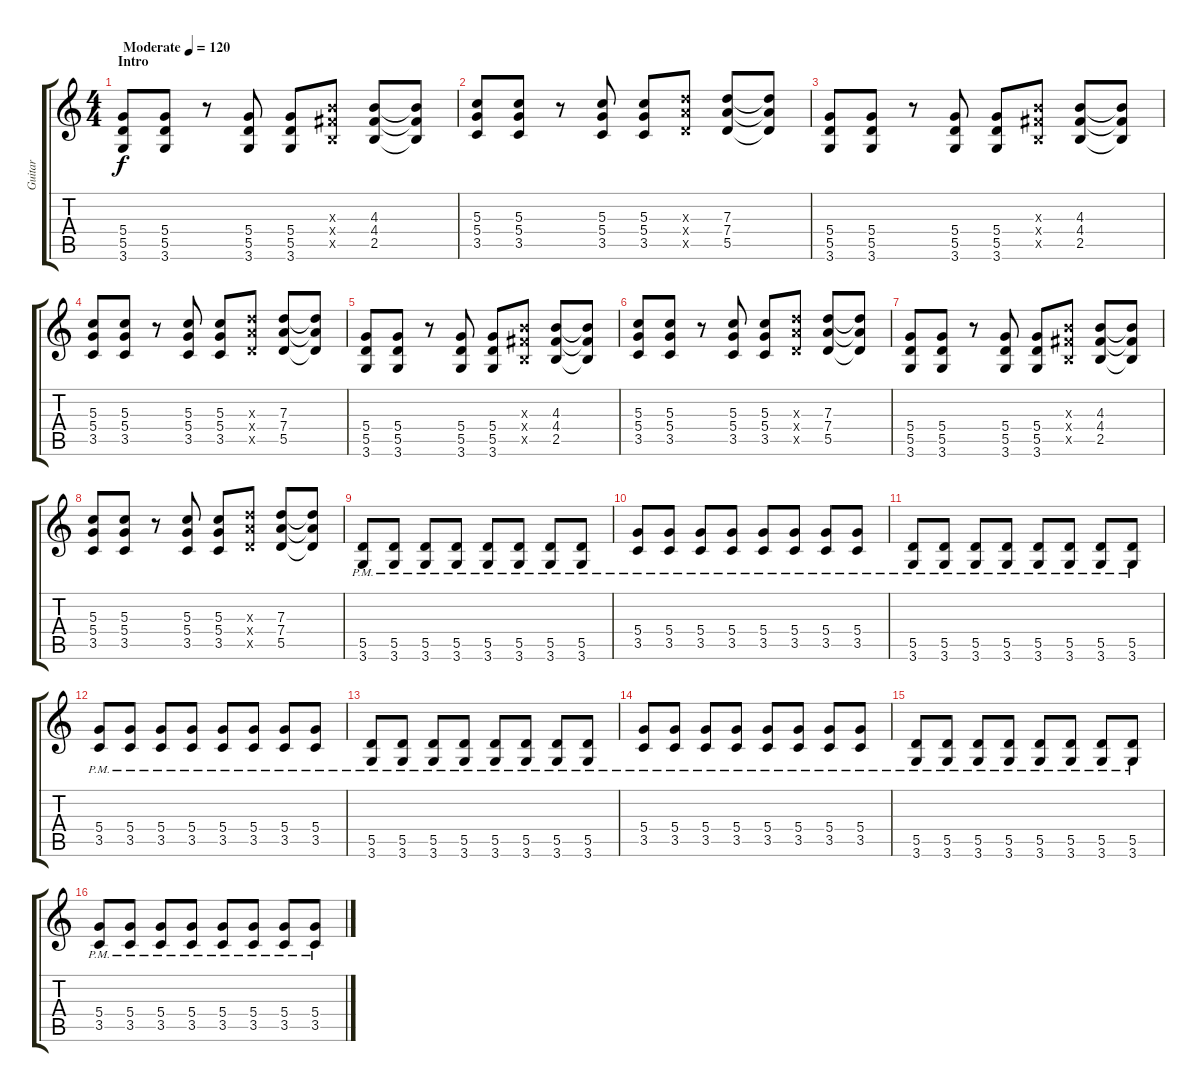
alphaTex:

\track ("Guitar" "Guitar") {instrument distortionguitar}
\staff {score tabs}
\tuning (E4 B3 G3 D3 A2 E2) {hide}
\ts (4 4)
\section ("" "Intro")
\tempo (120 "Moderate")
\clef g2
\ks c
(5.4 5.5 3.6).8{dy f instrument distortionguitar} (5.4 5.5 3.6).8 r.8 (5.4 5.5 3.6).8 (5.4 5.5 3.6).8 (4.3{x} 4.4{x} 2.5{x}).8 (4.3 4.4 2.5).8 (4.3{t} 4.4{t} 2.5{t}).8 |
(5.3 5.4 3.5).8 (5.3 5.4 3.5).8 r.8 (5.3 5.4 3.5).8 (5.3 5.4 3.5).8 (7.3{x} 7.4{x} 5.5{x}).8 (7.3 7.4 5.5).8 (7.3{t} 7.4{t} 5.5{t}).8 |
(5.4 5.5 3.6).8 (5.4 5.5 3.6).8 r.8 (5.4 5.5 3.6).8 (5.4 5.5 3.6).8 (4.3{x} 4.4{x} 2.5{x}).8 (4.3 4.4 2.5).8 (4.3{t} 4.4{t} 2.5{t}).8 |
(5.3 5.4 3.5).8 (5.3 5.4 3.5).8 r.8 (5.3 5.4 3.5).8 (5.3 5.4 3.5).8 (7.3{x} 7.4{x} 5.5{x}).8 (7.3 7.4 5.5).8 (7.3{t} 7.4{t} 5.5{t}).8 |
(5.4 5.5 3.6).8 (5.4 5.5 3.6).8 r.8 (5.4 5.5 3.6).8 (5.4 5.5 3.6).8 (4.3{x} 4.4{x} 2.5{x}).8 (4.3 4.4 2.5).8 (4.3{t} 4.4{t} 2.5{t}).8 |
(5.3 5.4 3.5).8 (5.3 5.4 3.5).8 r.8 (5.3 5.4 3.5).8 (5.3 5.4 3.5).8 (7.3{x} 7.4{x} 5.5{x}).8 (7.3 7.4 5.5).8 (7.3{t} 7.4{t} 5.5{t}).8 |
(5.4 5.5 3.6).8 (5.4 5.5 3.6).8 r.8 (5.4 5.5 3.6).8 (5.4 5.5 3.6).8 (4.3{x} 4.4{x} 2.5{x}).8 (4.3 4.4 2.5).8 (4.3{t} 4.4{t} 2.5{t}).8 |
(5.3 5.4 3.5).8 (5.3 5.4 3.5).8 r.8 (5.3 5.4 3.5).8 (5.3 5.4 3.5).8 (7.3{x} 7.4{x} 5.5{x}).8 (7.3 7.4 5.5).8 (7.3{t} 7.4{t} 5.5{t}).8 |
(5.5{pm} 3.6{pm}).8 (5.5{pm} 3.6{pm}).8 (5.5{pm} 3.6{pm}).8 (5.5{pm} 3.6{pm}).8 (5.5{pm} 3.6{pm}).8 (5.5{pm} 3.6{pm}).8 (5.5{pm} 3.6{pm}).8 (5.5{pm} 3.6{pm}).8 |
(5.4{pm} 3.5{pm}).8 (5.4{pm} 3.5{pm}).8 (5.4{pm} 3.5{pm}).8 (5.4{pm} 3.5{pm}).8 (5.4{pm} 3.5{pm}).8 (5.4{pm} 3.5{pm}).8 (5.4{pm} 3.5{pm}).8 (5.4{pm} 3.5{pm}).8 |
(5.5{pm} 3.6{pm}).8 (5.5{pm} 3.6{pm}).8 (5.5{pm} 3.6{pm}).8 (5.5{pm} 3.6{pm}).8 (5.5{pm} 3.6{pm}).8 (5.5{pm} 3.6{pm}).8 (5.5{pm} 3.6{pm}).8 (5.5{pm} 3.6{pm}).8 |
(5.4{pm} 3.5{pm}).8 (5.4{pm} 3.5{pm}).8 (5.4{pm} 3.5{pm}).8 (5.4{pm} 3.5{pm}).8 (5.4{pm} 3.5{pm}).8 (5.4{pm} 3.5{pm}).8 (5.4{pm} 3.5{pm}).8 (5.4{pm} 3.5{pm}).8 |
(5.5{pm} 3.6{pm}).8 (5.5{pm} 3.6{pm}).8 (5.5{pm} 3.6{pm}).8 (5.5{pm} 3.6{pm}).8 (5.5{pm} 3.6{pm}).8 (5.5{pm} 3.6{pm}).8 (5.5{pm} 3.6{pm}).8 (5.5{pm} 3.6{pm}).8 |
(5.4{pm} 3.5{pm}).8 (5.4{pm} 3.5{pm}).8 (5.4{pm} 3.5{pm}).8 (5.4{pm} 3.5{pm}).8 (5.4{pm} 3.5{pm}).8 (5.4{pm} 3.5{pm}).8 (5.4{pm} 3.5{pm}).8 (5.4{pm} 3.5{pm}).8 |
(5.5{pm} 3.6{pm}).8 (5.5{pm} 3.6{pm}).8 (5.5{pm} 3.6{pm}).8 (5.5{pm} 3.6{pm}).8 (5.5{pm} 3.6{pm}).8 (5.5{pm} 3.6{pm}).8 (5.5{pm} 3.6{pm}).8 (5.5{pm} 3.6{pm}).8 |
(5.4{pm} 3.5{pm}).8 (5.4{pm} 3.5{pm}).8 (5.4{pm} 3.5{pm}).8 (5.4{pm} 3.5{pm}).8 (5.4{pm} 3.5{pm}).8 (5.4{pm} 3.5{pm}).8 (5.4{pm} 3.5{pm}).8 (5.4{pm} 3.5{pm}).8
